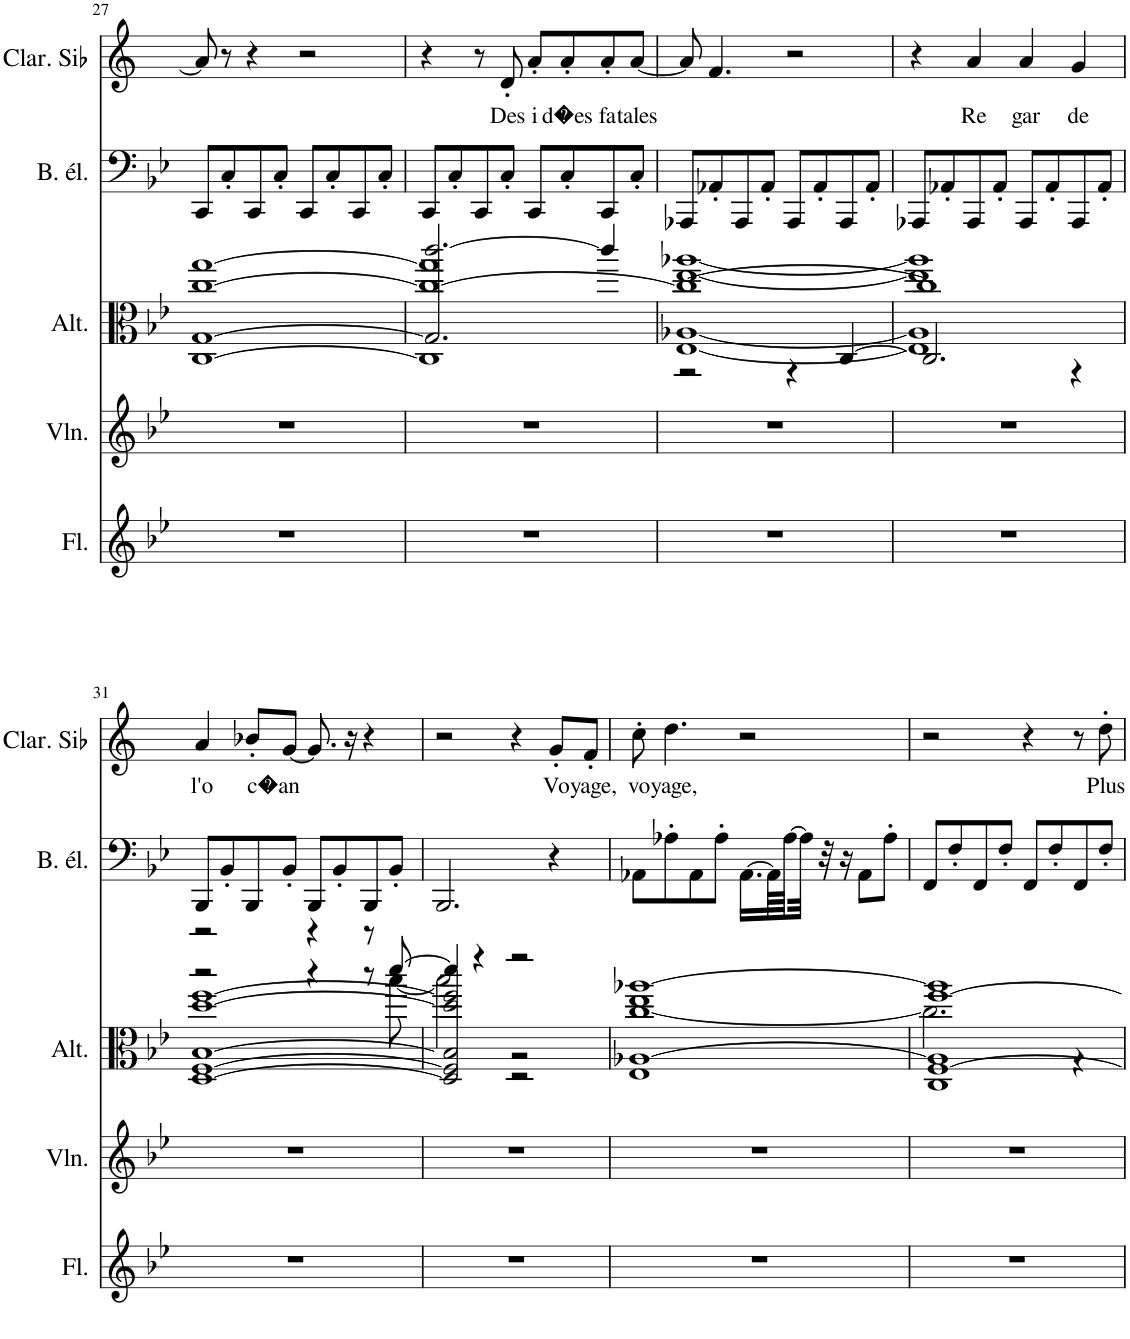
**kern	**kern	**kern	**kern	**kern	**text
*part5	*part4	*part3	*part2	*part1	*part1
*staff5	*staff4	*staff3	*staff2	*staff1	*staff1
*I"Flûte	*I"Violon	*I"Altos, VIOLINES	*I"Basse électrique	*I"Clarinette en Sib	*
*I'Fl.	*I'Vln.	*I'Alt.	*I'B. él.	*I'Clar. Sib	*
!!LO:PB:g=z
*clefG2	*clefG2	*clefC3	*clefF4	*clefG2	*
*	*	*	*Trd7c12	*Trd1c2	*
*k[b-e-]	*k[b-e-]	*k[b-e-]	*k[b-e-]	*k[]	*
*M4/4	*M4/4	*M4/4	*M4/4	*M4/4	*
=27	=27	=27	=27	=27	=27
*	*	*^	*	*	*
1r	1r	[1C [1cc [1gg	[1G	8CC/L	8a/]	.
.	.	.	.	8C'/	8r	.
.	.	.	.	8CC/	4r	.
.	.	.	.	8C'/J	.	.
.	.	.	.	8CC/L	2r	.
.	.	.	.	8C'/	.	.
.	.	.	.	8CC/	.	.
.	.	.	.	8C'/J	.	.
=28	=28	=28	=28	=28	=28	=28
1r	1r	1C] 1cc_ 1gg]	2.G/] [2.ccc/	8CC/L	4r	.
.	.	.	.	8C'/	.	.
.	.	.	.	8CC/	8r	.
!	!	!	!	!	!	!LO:LY:b
.	.	.	.	8C'/J	8d'/	Des
!	!	!	!	!	!	!LO:LY:b
.	.	.	.	8CC/L	8a'/L	i
!	!	!	!	!	!	!LO:LY:b
.	.	.	.	8C'/	8a'/	d�es
!	!	!	!	!	!	!LO:LY:b
.	.	.	4ccc/]	8CC/	8a'/	fa
!	!	!	!	!	!	!LO:LY:b
.	.	.	.	8C'/J	[8a/J	tales
=29	=29	=29	=29	=29	=29	=29
*	*	*	*^	*	*	*
1r	1r	1cc_	[1E- [1A-X [1ee- [1aa-X	2r	8AAA-X/L	8a/]	.
.	.	.	.	.	8AA-X'/	4.f/	.
.	.	.	.	.	8AAA-/	.	.
.	.	.	.	.	8AA-'/J	.	.
.	.	.	.	4r	8AAA-/L	2r	.
.	.	.	.	.	8AA-'/	.	.
.	.	.	.	[4C/	8AAA-/	.	.
.	.	.	.	.	8AA-'/J	.	.
=30	=30	=30	=30	=30	=30	=30	=30
1r	1r	1cc]	1E-] 1A-] 1ee-] 1aa-]	2.C/]	8AAA-X/L	4r	.
.	.	.	.	.	8AA-X'/	.	.
!	!	!	!	!	!	!	!LO:LY:b
.	.	.	.	.	8AAA-/	4a/	Re
.	.	.	.	.	8AA-'/J	.	.
!	!	!	!	!	!	!	!LO:LY:b
.	.	.	.	.	8AAA-/L	4a/	gar
.	.	.	.	.	8AA-'/	.	.
!	!	!	!	!	!	!	!LO:LY:b
.	.	.	.	4r	8AAA-/	4g/	de
.	.	.	.	.	8AA-'/J	.	.
!!LO:LB:g=z
=31	=31	=31	=31	=31	=31	=31	=31
!	!	!	!	!	!	!	!LO:LY:b
1r	1r	2r	2r	[1D [1F [1B- [1dd [1ff	8BBB-/L	4a/	l'o
.	.	.	.	.	8BB-'/	.	.
!	!	!	!	!	!	!	!LO:LY:b
.	.	.	.	.	8BBB-/	8b-X'/L	c�
!	!	!	!	!	!	!	!LO:LY:b
.	.	.	.	.	8BB-'/J	[8g/J	an
.	.	4r	4r	.	8BBB-/L	8.g/]	.
.	.	.	.	.	8BB-'/	.	.
.	.	.	.	.	.	16r	.
.	.	8r	8r	.	8BBB-/	4r	.
.	.	[8ddd/	[8bb-\	.	8BB-'/J	.	.
=32	=32	=32	=32	=32	=32	=32	=32
1r	1r	4ddd/]	2bb-\]	2D/] 2F/] 2B-/] 2dd/] 2ff/]	2.BBB-/	2r	.
.	.	4r	.	.	.	.	.
.	.	2r	2r	2r	.	4r	.
!	!	!	!	!	!	!	!LO:LY:b
.	.	.	.	.	4r	8g'/L	Vo
!	!	!	!	!	!	!	!LO:LY:b
.	.	.	.	.	.	8f'/J	yage,
*	*	*	*v	*v	*	*	*
=33	=33	=33	=33	=33	=33	=33
!	!	!	!	!	!	!LO:LY:b
1r	1r	[1A-X [1aa-X	1E- [1cc 1ee-	8AA-X\L	8cc'\	vo
!	!	!	!	!	!	!LO:LY:b
.	.	.	.	8A-X'\	4.dd\	yage,
.	.	.	.	8AA-\	.	.
.	.	.	.	8A-'\J	.	.
.	.	.	.	[16.AA-\LL	2r	.
.	.	.	.	64AA-\LL]	.	.
.	.	.	.	[64A-\J	.	.
.	.	.	.	32A-\JJJ]	.	.
.	.	.	.	32r	.	.
.	.	.	.	16r	.	.
.	.	.	.	8AA-\L	.	.
.	.	.	.	8A-'\J	.	.
=34	=34	=34	=34	=34	=34	=34
*	*	*	*^	*	*	*
1r	1r	[1F 1A-] [1ff 1aa-]	2.cc\]	1C	8FF/L	2r	.
.	.	.	.	.	8F'/	.	.
.	.	.	.	.	8FF/	.	.
.	.	.	.	.	8F'/J	.	.
.	.	.	.	.	8FF/L	4r	.
.	.	.	.	.	8F'/	.	.
.	.	.	4r	.	8FF/	8r	.
!	!	!	!	!	!	!	!LO:LY:b
.	.	.	.	.	8F'/J	8dd'\	Plus
*	*	*v	*v	*v	*	*	*
=	=	=	=	=	=
*-	*-	*-	*-	*-	*-
